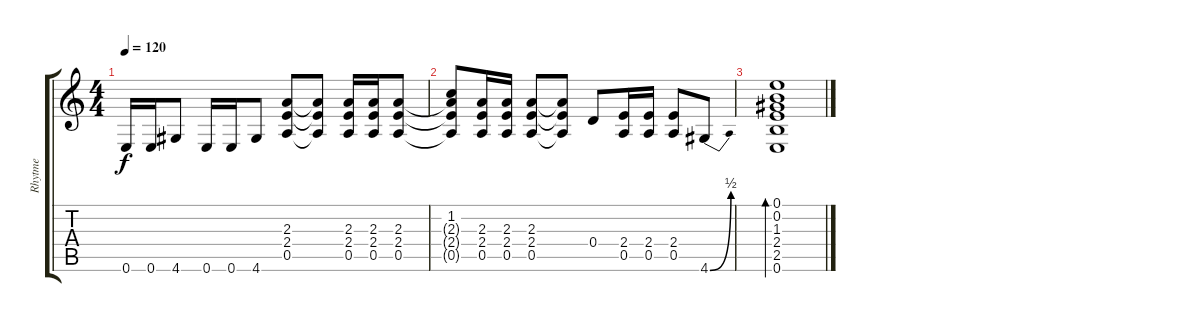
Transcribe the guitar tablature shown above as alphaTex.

\track ("Rhytme" "Rhytme") {instrument electricguitarclean}
\staff {score tabs}
\tuning (E4 B3 G3 D3 A2 E2) {hide}
\ts (4 4)
\tempo 120
\clef g2
\ks c
0.6.16{dy f} 0.6.16 4.6.8 0.6.16 0.6.16 4.6.8 (2.3 2.4 0.5).8 (2.3{t} 2.4{t} 0.5{t}).8 (2.3 2.4 0.5).16 (2.3 2.4 0.5).16 (2.3 2.4 0.5).8 |
(1.2{t} 2.3{t} 2.4{t} 0.5{t}).8 (2.3 2.4 0.5).16 (2.3 2.4 0.5).16 (2.3 2.4 0.5).8 (2.3{t} 2.4{t} 0.5{t}).8 0.4.8 (2.4 0.5).16 (2.4 0.5).16 (2.4 0.5).8 4.6{be (bend 0 0 60 2)}.8 |
(0.1 0.2 1.3 2.4 2.5 0.6).1{bd 240 instrument electricguitarclean}
